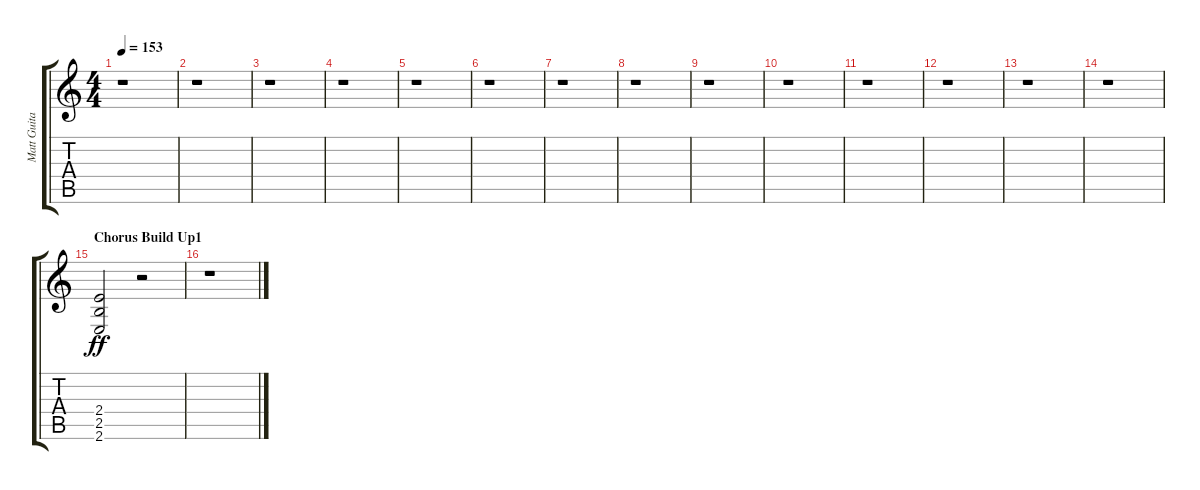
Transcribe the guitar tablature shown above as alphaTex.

\track ("Matt Guitar (Distort)" "Matt Guita") {instrument distortionguitar}
\staff {score tabs}
\tuning (E4 B3 G3 D3 A2 D2) {hide}
\ts (4 4)
\tempo 153
\clef g2
\ks c
r.1{dy f} |
r.1 |
r.1 |
r.1 |
r.1 |
r.1 |
r.1 |
r.1 |
r.1 |
r.1 |
r.1 |
r.1 |
r.1 |
r.1 |
\section ("" "Chorus Build Up1")
(2.4 2.5 2.6).2{dy ff} r.2 |
r.1
